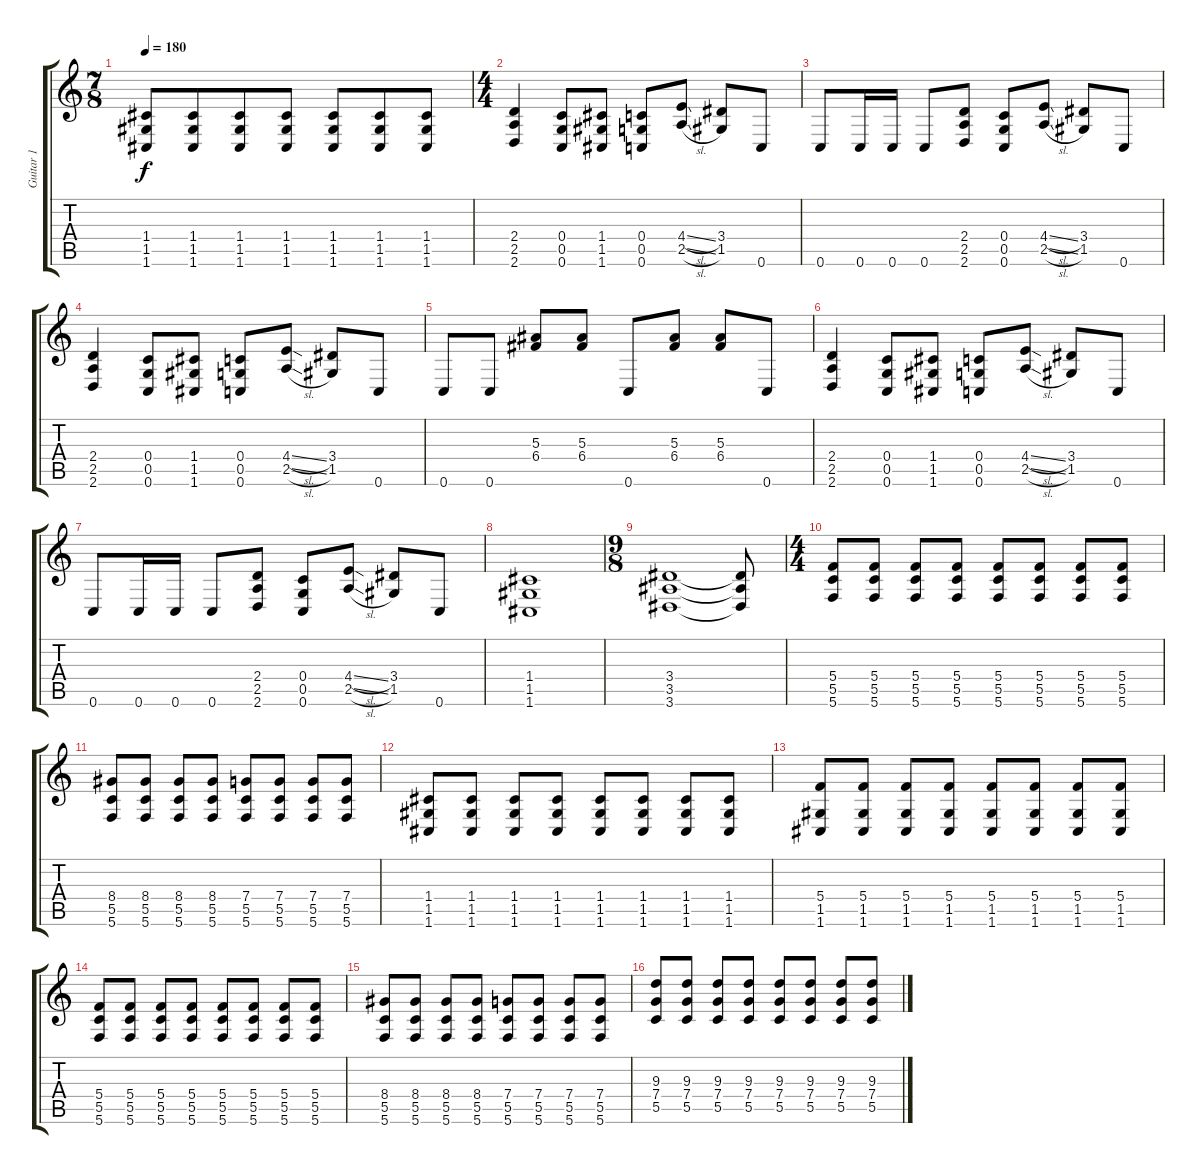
\track ("Guitar 1" "Guitar 1") {instrument distortionguitar}
\staff {score tabs}
\tuning (D4 A3 F3 C3 G2 C2) {hide}
\ts (7 8)
\tempo 180
\clef g2
\ks c
(1.4 1.5 1.6).8{dy f} (1.4 1.5 1.6).8 (1.4 1.5 1.6).8 (1.4 1.5 1.6).8 (1.4 1.5 1.6).8 (1.4 1.5 1.6).8 (1.4 1.5 1.6).8 |
\ts (4 4)
(2.4 2.5 2.6).4 (0.4 0.5 0.6).8 (1.4 1.5 1.6).8 (0.4 0.5 0.6).8 (4.4{sl} 2.5{sl}).8 (3.4 1.5).8 0.6.8 |
0.6.8 0.6.16 0.6.16 0.6.8 (2.4 2.5 2.6).8 (0.4 0.5 0.6).8 (4.4{sl} 2.5{sl}).8 (3.4 1.5).8 0.6.8 |
(2.4 2.5 2.6).4 (0.4 0.5 0.6).8 (1.4 1.5 1.6).8 (0.4 0.5 0.6).8 (4.4{sl} 2.5{sl}).8 (3.4 1.5).8 0.6.8 |
0.6.8 0.6.8 (5.3 6.4).8 (5.3 6.4).8 0.6.8 (5.3 6.4).8 (5.3 6.4).8 0.6.8 |
(2.4 2.5 2.6).4 (0.4 0.5 0.6).8 (1.4 1.5 1.6).8 (0.4 0.5 0.6).8 (4.4{sl} 2.5{sl}).8 (3.4 1.5).8 0.6.8 |
0.6.8 0.6.16 0.6.16 0.6.8 (2.4 2.5 2.6).8 (0.4 0.5 0.6).8 (4.4{sl} 2.5{sl}).8 (3.4 1.5).8 0.6.8 |
(1.4 1.5 1.6).1 |
\ts (9 8)
(3.4 3.5 3.6).1 (3.4{t} 3.5{t} 3.6{t}).8 |
\ts (4 4)
(5.4 5.5 5.6).8 (5.4 5.5 5.6).8 (5.4 5.5 5.6).8 (5.4 5.5 5.6).8 (5.4 5.5 5.6).8 (5.4 5.5 5.6).8 (5.4 5.5 5.6).8 (5.4 5.5 5.6).8 |
(8.4 5.5 5.6).8 (8.4 5.5 5.6).8 (8.4 5.5 5.6).8 (8.4 5.5 5.6).8 (7.4 5.5 5.6).8 (7.4 5.5 5.6).8 (7.4 5.5 5.6).8 (7.4 5.5 5.6).8 |
(1.4 1.5 1.6).8 (1.4 1.5 1.6).8 (1.4 1.5 1.6).8 (1.4 1.5 1.6).8 (1.4 1.5 1.6).8 (1.4 1.5 1.6).8 (1.4 1.5 1.6).8 (1.4 1.5 1.6).8 |
(5.4 1.5 1.6).8 (5.4 1.5 1.6).8 (5.4 1.5 1.6).8 (5.4 1.5 1.6).8 (5.4 1.5 1.6).8 (5.4 1.5 1.6).8 (5.4 1.5 1.6).8 (5.4 1.5 1.6).8 |
(5.4 5.5 5.6).8 (5.4 5.5 5.6).8 (5.4 5.5 5.6).8 (5.4 5.5 5.6).8 (5.4 5.5 5.6).8 (5.4 5.5 5.6).8 (5.4 5.5 5.6).8 (5.4 5.5 5.6).8 |
(8.4 5.5 5.6).8 (8.4 5.5 5.6).8 (8.4 5.5 5.6).8 (8.4 5.5 5.6).8 (7.4 5.5 5.6).8 (7.4 5.5 5.6).8 (7.4 5.5 5.6).8 (7.4 5.5 5.6).8 |
(9.3 7.4 5.5).8 (9.3 7.4 5.5).8 (9.3 7.4 5.5).8 (9.3 7.4 5.5).8 (9.3 7.4 5.5).8 (9.3 7.4 5.5).8 (9.3 7.4 5.5).8 (9.3 7.4 5.5).8
